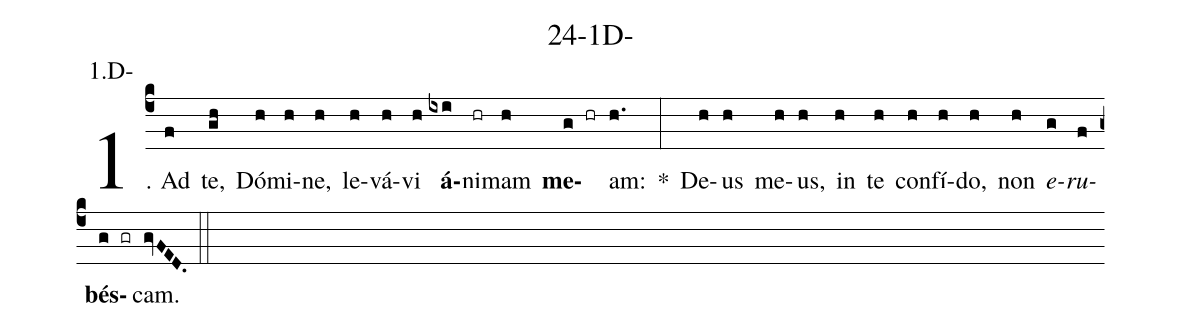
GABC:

name: 24-1D-;
annotation: 1.D-;
%%
(c4)1. Ad(f) te,(gh) Dó(h)mi(h)ne,(h) le(h)vá(h)vi(h) <b>á</b>(ixi)ni(hr)mam(h) <b>me</b>(g hr)am:(h.) *(:) De(h)us(h) me(h)us,(h) in(h) te(h) con(h)fí(h)do,(h) non(h) <i>e</i>(g)<i>ru</i>(f)<b>bés</b>(g gr)cam.(gvFED.) (::)
